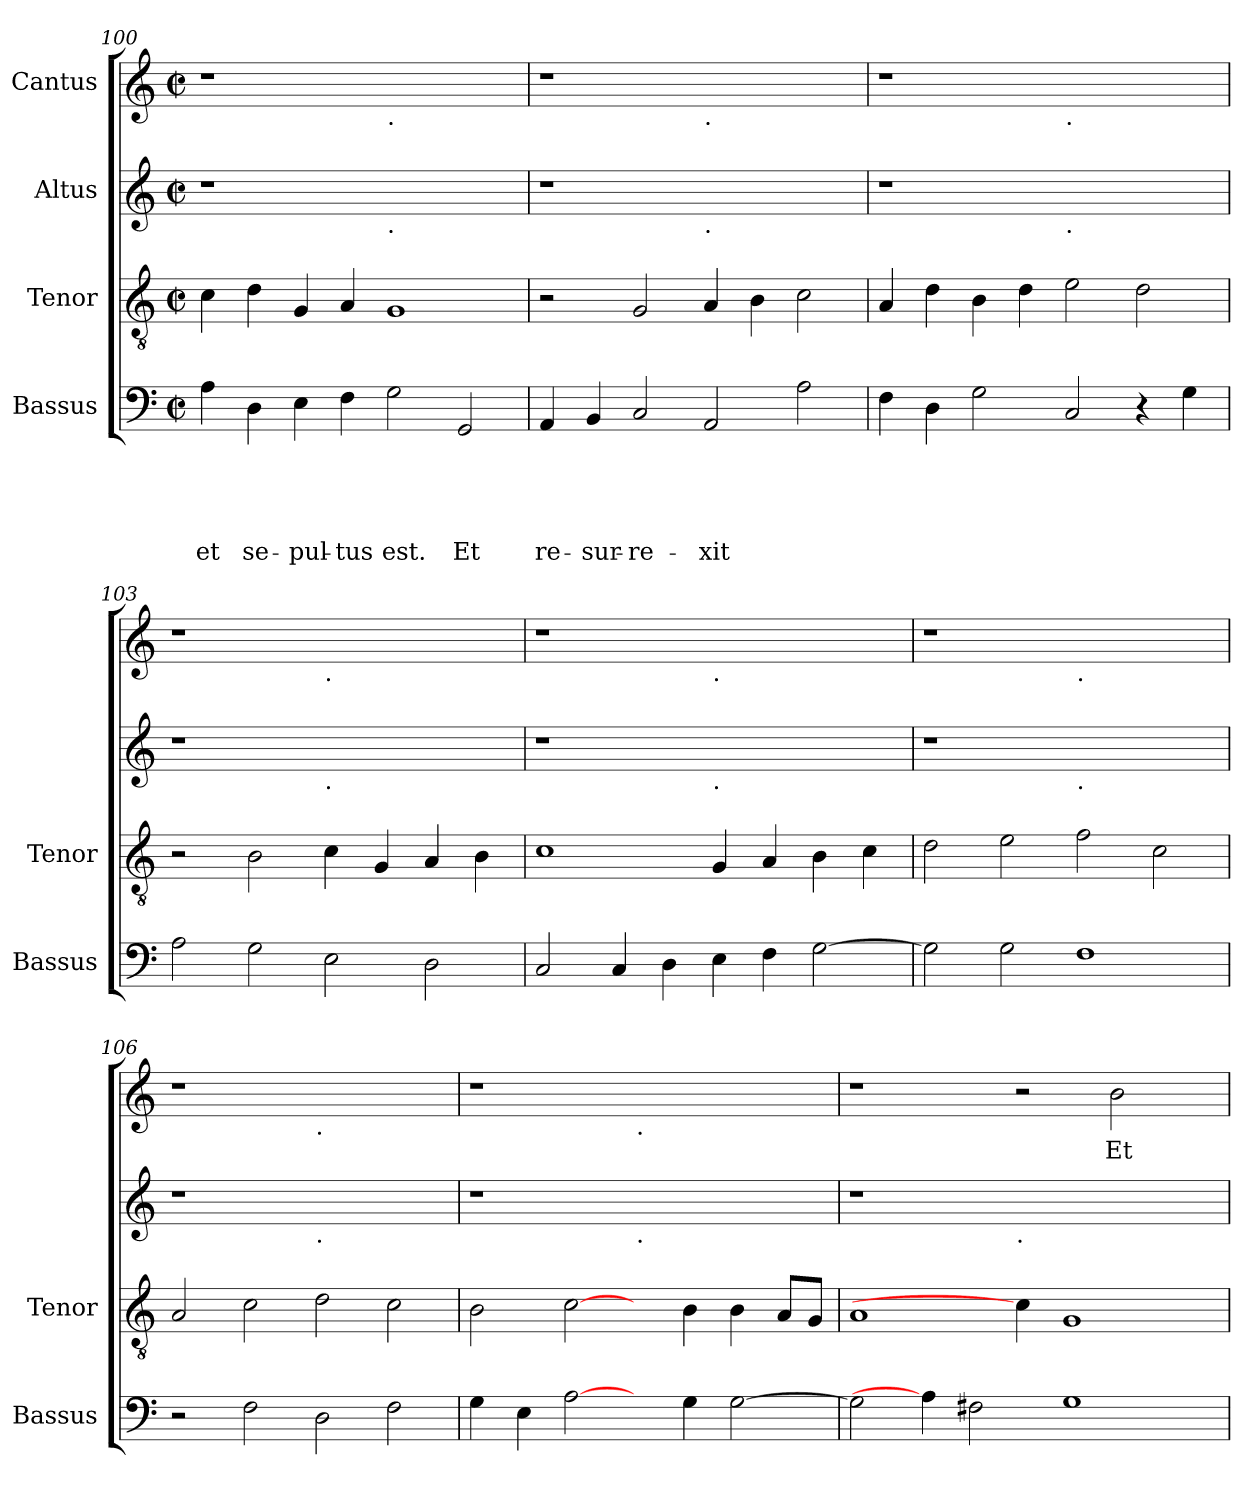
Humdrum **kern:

**kern	**text	**text	**text	**text	**text	**kern	**kern	**kern	**text
*part4	*part4	*part4	*part4	*part4	*part4	*part3	*part2	*part1	*part1
*staff4	*staff4	*staff4	*staff4	*staff4	*staff4	*staff3	*staff2	*staff1	*staff1
*I"Bassus	*	*	*	*	*	*I"Tenor	*I"Altus	*I"Cantus	*
*I'Bassus	*	*	*	*	*	*I'Tenor	*	*	*
*clefF4	*	*	*	*	*	*clefGv2	*clefG2	*clefG2	*
*k[]	*	*	*	*	*	*k[]	*k[]	*k[]	*
*C:	*	*	*	*	*	*C:	*C:	*C:	*
*M2/2	*	*	*	*	*	*M2/2	*M2/2	*M2/2	*
*met(c|)	*	*	*	*	*	*met(c|)	*met(c|)	*met(c|)	*
=100	=100	=100	=100	=100	=100	=100	=100	=100	=100
!	!	!	!	!	!LO:LY:b	!	!	!	!
4A\	.	.	.	.	et	4c\	1r	1r	.
!	!	!	!	!	!LO:LY:b	!	!	!	!
4D\	.	.	.	.	se-	4d\	.	.	.
!	!	!	!	!	!LO:LY:b	!	!	!	!
4E\	.	.	.	.	-pul-	4G/	.	.	.
!	!	!	!	!	!LO:LY:b:rj	!	!	!	!
4F\	.	.	.	.	-tus	4A/	.	.	.
!	!	!	!	!	!	!	!	!LO:TX:b:t=.	!
!	!	!	!	!	!	!	!LO:TX:b:t=.	!	!
!	!	!	!	!	!LO:LY:b	!	!	!	!
2G\	.	.	.	.	est.	1G	1ryy	1ryy	.
!	!	!	!	!	!LO:LY:b	!	!	!	!
2GG/	.	.	.	.	Et	.	.	.	.
=101	=101	=101	=101	=101	=101	=101	=101	=101	=101
!	!	!	!	!	!LO:LY:b	!	!	!	!
4AA/	.	.	.	.	re-	2r	1r	1r	.
!	!	!	!	!	!LO:LY:b	!	!	!	!
4BB/	.	.	.	.	-sur-	.	.	.	.
!	!	!	!	!	!LO:LY:b	!	!	!	!
2C/	.	.	.	.	-re-	2G/	.	.	.
!	!	!	!	!	!	!	!	!LO:TX:b:t=.	!
!	!	!	!	!	!	!	!LO:TX:b:t=.	!	!
!	!	!	!	!	!LO:LY:b	!	!	!	!
2AA/	.	.	.	.	-xit	4A/	1ryy	1ryy	.
.	.	.	.	.	.	4B\	.	.	.
2A\	.	.	.	.	.	2c\	.	.	.
=102	=102	=102	=102	=102	=102	=102	=102	=102	=102
4F\	.	.	.	.	.	4A/	1r	1r	.
4D\	.	.	.	.	.	4d\	.	.	.
2G\	.	.	.	.	.	4B\	.	.	.
.	.	.	.	.	.	4d\	.	.	.
!	!	!	!	!	!	!	!	!LO:TX:b:t=.	!
!	!	!	!	!	!	!	!LO:TX:b:t=.	!	!
2C/	.	.	.	.	.	2e\	1ryy	1ryy	.
4r	.	.	.	.	.	2d\	.	.	.
4G\	.	.	.	.	.	.	.	.	.
!!LO:LB:g=z
=103	=103	=103	=103	=103	=103	=103	=103	=103	=103
2A\	.	.	.	.	.	2r	1r	1r	.
2G\	.	.	.	.	.	2B\	.	.	.
!	!	!	!	!	!	!	!	!LO:TX:b:t=.	!
!	!	!	!	!	!	!	!LO:TX:b:t=.	!	!
2E\	.	.	.	.	.	4c\	1ryy	1ryy	.
.	.	.	.	.	.	4G/	.	.	.
2D\	.	.	.	.	.	4A/	.	.	.
.	.	.	.	.	.	4B\	.	.	.
=104	=104	=104	=104	=104	=104	=104	=104	=104	=104
2C/	.	.	.	.	.	1c	1r	1r	.
4C/	.	.	.	.	.	.	.	.	.
4D\	.	.	.	.	.	.	.	.	.
!	!	!	!	!	!	!	!	!LO:TX:b:t=.	!
!	!	!	!	!	!	!	!LO:TX:b:t=.	!	!
4E\	.	.	.	.	.	4G/	1ryy	1ryy	.
4F\	.	.	.	.	.	4A/	.	.	.
[>2G\	.	.	.	.	.	4B\	.	.	.
.	.	.	.	.	.	4c\	.	.	.
=105	=105	=105	=105	=105	=105	=105	=105	=105	=105
2G\]	.	.	.	.	.	2d\	1r	1r	.
2G\	.	.	.	.	.	2e\	.	.	.
!	!	!	!	!	!	!	!	!LO:TX:b:t=.	!
!	!	!	!	!	!	!	!LO:TX:b:t=.	!	!
1F	.	.	.	.	.	2f\	1ryy	1ryy	.
.	.	.	.	.	.	2c\	.	.	.
=106	=106	=106	=106	=106	=106	=106	=106	=106	=106
2r	.	.	.	.	.	2A/	1r	1r	.
2F\	.	.	.	.	.	2c\	.	.	.
!	!	!	!	!	!	!	!	!LO:TX:b:t=.	!
!	!	!	!	!	!	!	!LO:TX:b:t=.	!	!
2D\	.	.	.	.	.	2d\	1ryy	1ryy	.
2F\	.	.	.	.	.	2c\	.	.	.
!!LO:LB:g=z
=107	=107	=107	=107	=107	=107	=107	=107	=107	=107
4G\	.	.	.	.	.	2B\	1r	1r	.
4E\	.	.	.	.	.	.	.	.	.
[2A\	.	.	.	.	.	[2c\	.	.	.
!	!	!	!	!	!	!	!	!LO:TX:b:t=.	!
!	!	!	!	!	!	!	!LO:TX:b:t=.	!	!
4ryy	.	.	.	.	.	4ryy	1ryy	1ryy	.
4G\	.	.	.	.	.	4B\	.	.	.
[>2G\	.	.	.	.	.	4B\	.	.	.
.	.	.	.	.	.	8A/L	.	.	.
.	.	.	.	.	.	8G/J	.	.	.
=108	=108	=108	=108	=108	=108	=108	=108	=108	=108
2G\]	.	.	.	.	.	1A	1r	1r	.
4A\]	.	.	.	.	.	.	.	.	.
2F#X\	.	.	.	.	.	.	.	.	.
!	!	!	!	!	!	!	!LO:TX:b:t=.	!	!
.	.	.	.	.	.	4c\]	1ryy	2r	.
1G	.	.	.	.	.	1G	.	.	.
!	!	!	!	!	!	!	!	!	!LO:LY:b
.	.	.	.	.	.	.	.	2b\	Et
.	.	.	.	.	.	.	4ryy	4ryy	.
=	=	=	=	=	=	=	=	=	=
*-	*-	*-	*-	*-	*-	*-	*-	*-	*-
